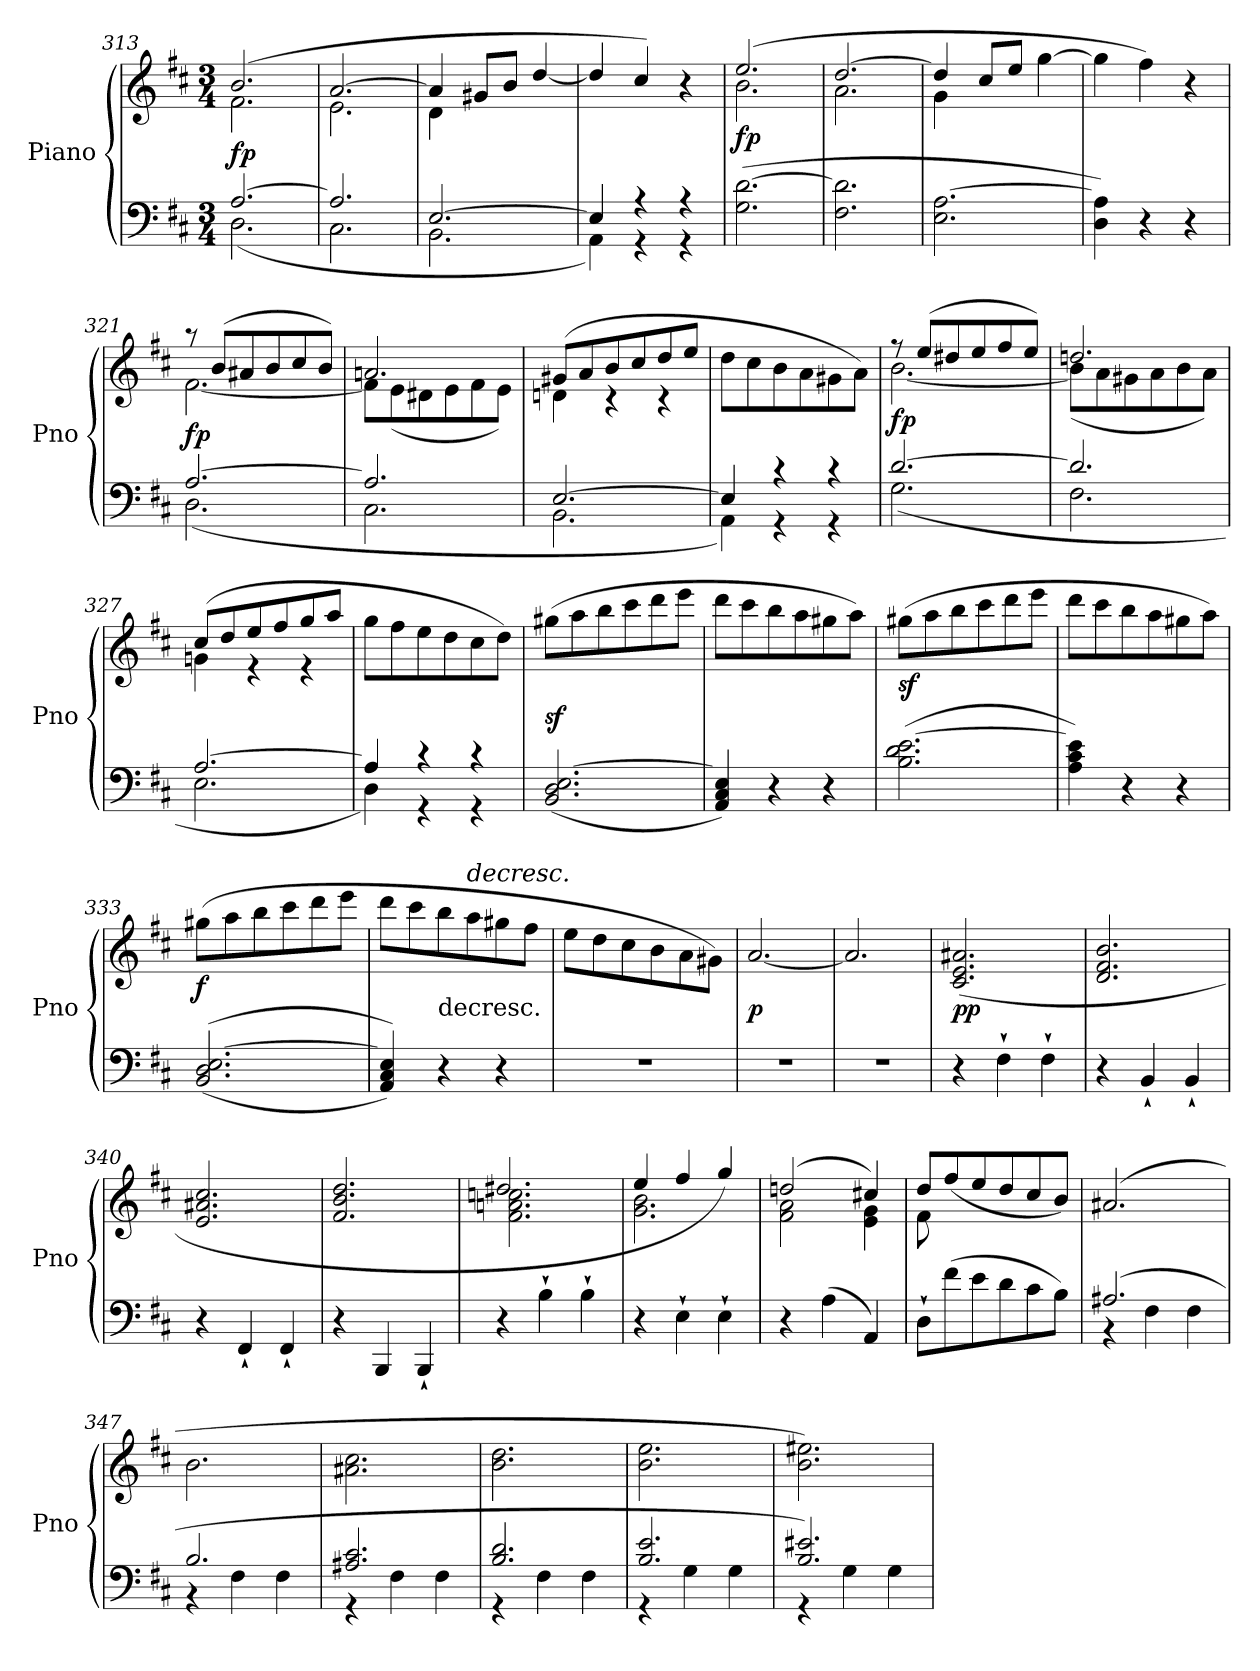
**kern	**kern	**dynam
*part1	*part1	*part1
*staff2	*staff1	*staff1/2
*I"Piano	*	*
*I'Pno	*	*
*clefF4	*clefG2	*
*k[f#c#]	*k[f#c#]	*
*D:	*D:	*
*M3/4	*M3/4	*
=313	=313	=313
*^	*^	*
[2.A	(2.D	(2.b	2.f#	fp
=314	=314	=314	=314	=314
2.A]	2.C#	[2.a	2.e	.
=315	=315	=315	=315	=315
[2.E	2.BB	4a]	4d	.
.	.	8g#XL	2ryy	.
.	.	8bJ	.	.
.	.	[4dd/	.	.
*	*	*v	*v	*
=316	=316	=316	=316
4E]	4AA)	4dd/]	.
4r	4r	4cc#/)	.
4r	4r	4r	.
*v	*v	*	*
=317	=317	=317
*	*^	*
(<2.G [2.d	(2.ee	2.b	fp
=318	=318	=318	=318
2.F# 2.d]	[2.dd	2.a	.
=319	=319	=319	=319
2.E [2.A	4dd]	4g	.
.	8cc#/L	2ryy	.
.	8ee/J	.	.
.	[4gg	.	.
*	*v	*v	*
=320	=320	=320
4D 4A])	4gg]	.
4r	4ff#)	.
4r	4r	.
=321	=321	=321
*^	*^	*
[2.A	(2.D	8raa	[2.f#	fp
.	.	(8bL	.	.
.	.	8a#X	.	.
.	.	8b	.	.
.	.	8cc#	.	.
.	.	8bJ)	.	.
=322	=322	=322	=322	=322
2.A]	2.C#	2.an	8f#L]	.
.	.	.	(>8e	.
.	.	.	8d#X	.
.	.	.	8e	.
.	.	.	8f#	.
.	.	.	8eJ)	.
=323	=323	=323	=323	=323
[2.E	2.BB	(8g#XL	4dn	.
.	.	8a	.	.
.	.	8b	4rc	.
.	.	8cc#	.	.
.	.	8dd	4rc	.
.	.	8eeJ	.	.
*	*	*v	*v	*
=324	=324	=324	=324
4E]	4AA)	8ddL	.
.	.	8cc#	.
4r	4r	8b	.
.	.	8a	.
4r	4r	8g#X	.
.	.	8aJ)	.
=325	=325	=325	=325
*	*	*^	*
[2.d	(2.G	8r	[2.b	fp
.	.	(8eeL	.	.
.	.	8dd#X	.	.
.	.	8ee	.	.
.	.	8ff#	.	.
.	.	8eeJ)	.	.
=326	=326	=326	=326	=326
2.d]	2.F#	2.ddn	(8bL]	.
.	.	.	8a	.
.	.	.	8g#X	.
.	.	.	8a	.
.	.	.	8b	.
.	.	.	8aJ)	.
=327	=327	=327	=327	=327
[2.A	2.E	(8cc#L	4gn	.
.	.	8dd	.	.
.	.	8ee	4re	.
.	.	8ff#	.	.
.	.	8gg	4re	.
.	.	8aaJ	.	.
*	*	*v	*v	*
=328	=328	=328	=328
4A]	4D)	8ggL	.
.	.	8ff#	.
4r	4r	8ee	.
.	.	8dd	.
4r	4r	8cc#	.
.	.	8ddJ)	.
*v	*v	*	*
=329	=329	=329
(2.BB 2.D [2.E	(8gg#XL	sf
.	8aa	.
.	8bb	.
.	8ccc#	.
.	8ddd	.
.	8eeeJ	.
=330	=330	=330
4AA 4C# 4E])	8dddL	.
.	8ccc#	.
4r	8bb	.
.	8aa	.
4r	8gg#X	.
.	8aaJ)	.
=331	=331	=331
(<2.B 2.d [2.e	(8gg#XL	sf
.	8aa	.
.	8bb	.
.	8ccc#	.
.	8ddd	.
.	8eeeJ	.
=332	=332	=332
4A 4c# 4e])	8dddL	.
.	8ccc#	.
4r	8bb	.
.	8aa	.
4r	8gg#X	.
.	8aaJ)	.
=333	=333	=333
(>(>2.BB 2.D [2.E	(8gg#XL	f
.	8aa	.
.	8bb	.
.	8ccc#	.
.	8ddd	.
.	8eeeJ	.
=334	=334	=334
4AA 4C# 4E]))	8dddL	.
.	8ccc#	.
!	!LO:TX:c:t=decresc.	!
4r	8bb	.
!	!LO:TX:a:i:t=decresc.	!
.	8aa	.
4r	8gg#X	.
.	8ff#J	.
=335	=335	=335
2.r	8eeL	.
.	8dd	.
.	8cc#	.
.	8b	.
.	8a	.
.	8g#XJ)	.
=336	=336	=336
2.r	[2.a	p
=337	=337	=337
2.r	2.a]	.
=338	=338	=338
4r	(>2.c# 2.e 2.a#X	pp
4F#`	.	.
4F#`	.	.
=339	=339	=339
4r	2.d 2.f# 2.b	.
4BB`	.	.
4BB`	.	.
=340	=340	=340
4r	2.e 2.a#X 2.cc#	.
4FF#`	.	.
4FF#`	.	.
=341	=341	=341
4r	2.f# 2.b 2.dd	.
4BBB	.	.
4BBB`	.	.
=342	=342	=342
*	*^	*
4r	2.dd#X	2.f# 2.an 2.ccn	.
4B`	.	.	.
4B`	.	.	.
=343	=343	=343	=343
4r	4ee	2.g 2.b	.
4E`	4ff#	.	.
4E`	4gg)	.	.
=344	=344	=344	=344
4r	(2ddn	2f# 2a	.
(4A	.	.	.
4AA)	4cc#X)	4e 4g	.
=345	=345	=345	=345
8D`L	8ddL	8f#	.
(8f#	(>8ff#	8ryy	.
8e	8ee	2ryy	.
8d	8dd	.	.
8c#	8cc#	.	.
8BJ)	8bJ)	.	.
*	*v	*v	*
=346	=346	=346
*^	*	*
(2.A#X	4r	(>2.a#X	.
.	4F#	.	.
.	4F#	.	.
=347	=347	=347	=347
2.B	4r	2.b	.
.	4F#	.	.
.	4F#	.	.
=348	=348	=348	=348
2.A#X 2.c#	4r	2.a#X 2.cc#	.
.	4F#	.	.
.	4F#	.	.
=349	=349	=349	=349
2.B 2.d	4r	2.b 2.dd	.
.	4F#	.	.
.	4F#	.	.
=350	=350	=350	=350
2.B 2.e	4r	2.b 2.ee	.
.	4G	.	.
.	4G	.	.
=351	=351	=351	=351
2.B 2.e#X)	4r	2.b 2.ee#X)	.
.	4G	.	.
.	4G	.	.
*v	*v	*	*
=	=	=
*-	*-	*-
